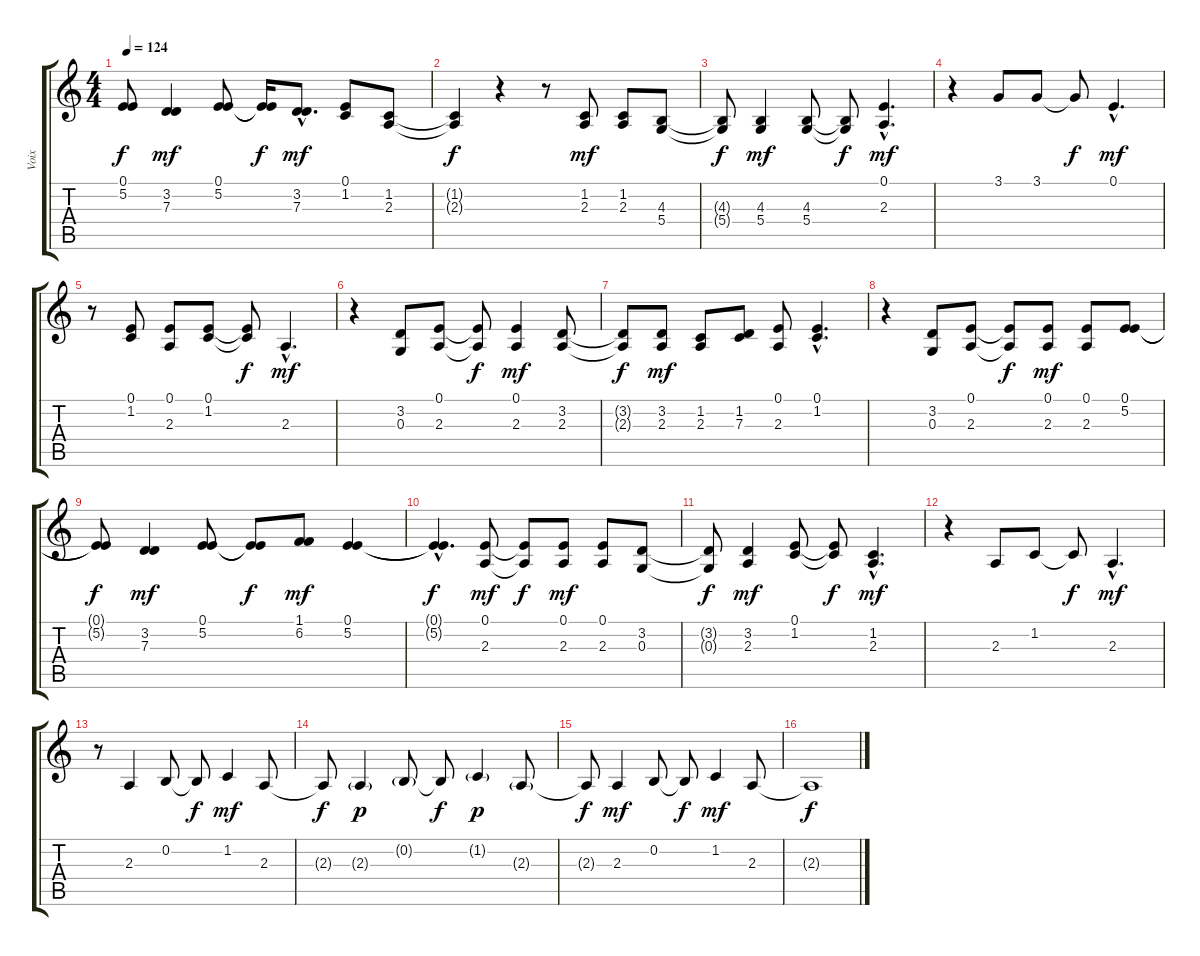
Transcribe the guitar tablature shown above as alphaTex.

\track ("Voix" "Voix") {instrument cello}
\staff {score tabs}
\tuning (E4 B3 G3 D3 A2 E2) {hide}
\ts (4 4)
\tempo 124
\clef g2
\ks c
(0.1{t} 5.2{t}).8{dy f} (3.2 7.3).4{dy mf} (0.1 5.2).8 (0.1{t} 5.2{t}).16{dy f} (3.2{hac} 7.3{hac}).8{d dy mf} (0.1 1.2).8 (1.2 2.3).8 |
(1.2{t} 2.3{t}).4{dy f} r.4 r.8 (1.2 2.3).8{dy mf} (1.2 2.3).8 (4.3 5.4).8 |
(4.3{t} 5.4{t}).8{dy f} (4.3 5.4).4{dy mf} (4.3 5.4).8 (4.3{t} 5.4{t}).8{dy f} (0.1{hac} 2.3{hac}).4{d dy mf} |
r.4 3.1.8 3.1.8 3.1{t}.8{dy f} 0.1{hac}.4{d dy mf} |
r.8 (0.1 1.2).8 (0.1 2.3).8 (0.1 1.2).8 (0.1{t} 1.2{t}).8{dy f} 2.3{hac}.4{d dy mf} |
r.4 (3.2 0.3).8 (0.1 2.3).8 (0.1{t} 2.3{t}).8{dy f} (0.1 2.3).4{dy mf} (3.2 2.3).8 |
(3.2{t} 2.3{t}).8{dy f} (3.2 2.3).8{dy mf} (1.2 2.3).8 (1.2 7.3).8 (0.1 2.3).8 (0.1{hac} 1.2{hac}).4{d} |
r.4 (3.2 0.3).8 (0.1 2.3).8 (0.1{t} 2.3{t}).8{dy f} (0.1 2.3).8{dy mf} (0.1 2.3).8 (0.1 5.2).8 |
(0.1{t} 5.2{t}).8{dy f} (3.2 7.3).4{dy mf} (0.1 5.2).8 (0.1{t} 5.2{t}).8{dy f} (1.1 6.2).8{dy mf} (0.1 5.2).4 |
(0.1{hac t} 5.2{hac t}).4{d dy f} (0.1 2.3).8{dy mf} (0.1{t} 2.3{t}).8{dy f} (0.1 2.3).8{dy mf} (0.1 2.3).8 (3.2 0.3).8 |
(3.2{t} 0.3{t}).8{dy f} (3.2 2.3).4{dy mf} (0.1 1.2).8 (0.1{t} 1.2{t}).8{dy f} (1.2{hac} 2.3{hac}).4{d dy mf} |
r.4 2.3.8 1.2.8 1.2{t}.8{dy f} 2.3{hac}.4{d dy mf} |
r.8 2.3.4 0.2.8 0.2{t}.8{dy f} 1.2.4{dy mf} 2.3.8 |
2.3{t}.8{dy f} 2.3{g}.4{dy p} 0.2{g}.8 0.2{t}.8{dy f} 1.2{g}.4{dy p} 2.3{g}.8 |
2.3{t}.8{dy f} 2.3.4{dy mf} 0.2.8 0.2{t}.8{dy f} 1.2.4{dy mf} 2.3.8 |
2.3{t}.1{dy f}
